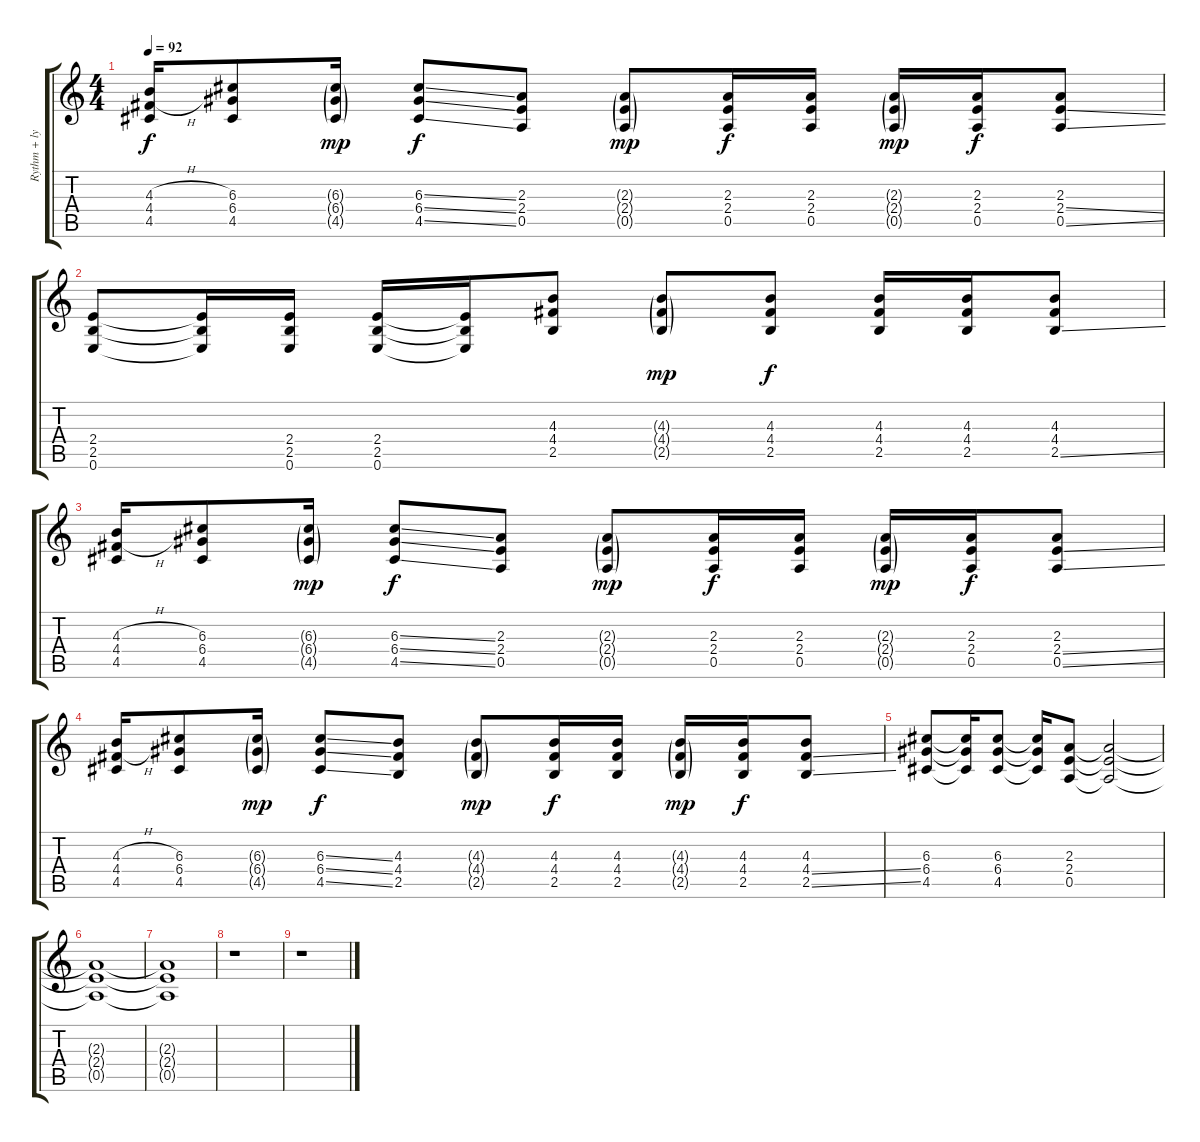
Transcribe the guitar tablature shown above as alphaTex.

\track ("Rythm + lyrics" "Rythm + ly") {instrument electricguitarclean}
\staff {score tabs}
\tuning (E4 B3 G3 D3 A2 E2) {hide}
\ts (4 4)
\tempo 92
\clef g2
\ks c
(4.3{h} 4.4{h} 4.5).16{dy f} (6.3 6.4 4.5).8 (6.3{g} 6.4{g} 4.5{g}).16{dy mp} (6.3{ss} 6.4{ss} 4.5{ss}).8{dy f} (2.3 2.4 0.5).8 (2.3{g} 2.4{g} 0.5{g}).8{dy mp} (2.3 2.4 0.5).16{dy f} (2.3 2.4 0.5).16 (2.3{g} 2.4{g} 0.5{g}).16{dy mp} (2.3 2.4 0.5).16{dy f} (2.3 2.4{ss} 0.5{ss}).8 |
(2.4 2.5 0.6).8 (2.4{t} 2.5{t} 0.6{t}).16 (2.4 2.5 0.6).16 (2.4 2.5 0.6).16 (2.4{t} 2.5{t} 0.6{t}).16 (4.3 4.4 2.5).8 (4.3{g} 4.4{g} 2.5{g}).8{dy mp} (4.3 4.4 2.5).8{dy f} (4.3 4.4 2.5).16 (4.3 4.4 2.5).16 (4.3 4.4 2.5{ss}).8 |
(4.3{h} 4.4{h} 4.5).16 (6.3 6.4 4.5).8 (6.3{g} 6.4{g} 4.5{g}).16{dy mp} (6.3{ss} 6.4{ss} 4.5{ss}).8{dy f} (2.3 2.4 0.5).8 (2.3{g} 2.4{g} 0.5{g}).8{dy mp} (2.3 2.4 0.5).16{dy f} (2.3 2.4 0.5).16 (2.3{g} 2.4{g} 0.5{g}).16{dy mp} (2.3 2.4 0.5).16{dy f} (2.3 2.4{ss} 0.5{ss}).8 |
(4.3{h} 4.4{h} 4.5).16 (6.3 6.4 4.5).8 (6.3{g} 6.4{g} 4.5{g}).16{dy mp} (6.3{ss} 6.4{ss} 4.5{ss}).8{dy f} (4.3 4.4 2.5).8 (4.3{g} 4.4{g} 2.5{g}).8{dy mp} (4.3 4.4 2.5).16{dy f} (4.3 4.4 2.5).16 (4.3{g} 4.4{g} 2.5{g}).16{dy mp} (4.3 4.4 2.5).16{dy f} (4.3 4.4{ss} 2.5{ss}).8 |
(6.3 6.4 4.5).8 (6.3{t} 6.4{t} 4.5{t}).16 (6.3 6.4 4.5).8 (6.3{t} 6.4{t} 4.5{t}).16 (2.3 2.4 0.5).8 (2.3{t} 2.4{t} 0.5{t}).2 |
(2.3{t} 2.4{t} 0.5{t}).1{volume 0} |
(2.3{t} 2.4{t} 0.5{t}).1 |
r.1 |
r.1
